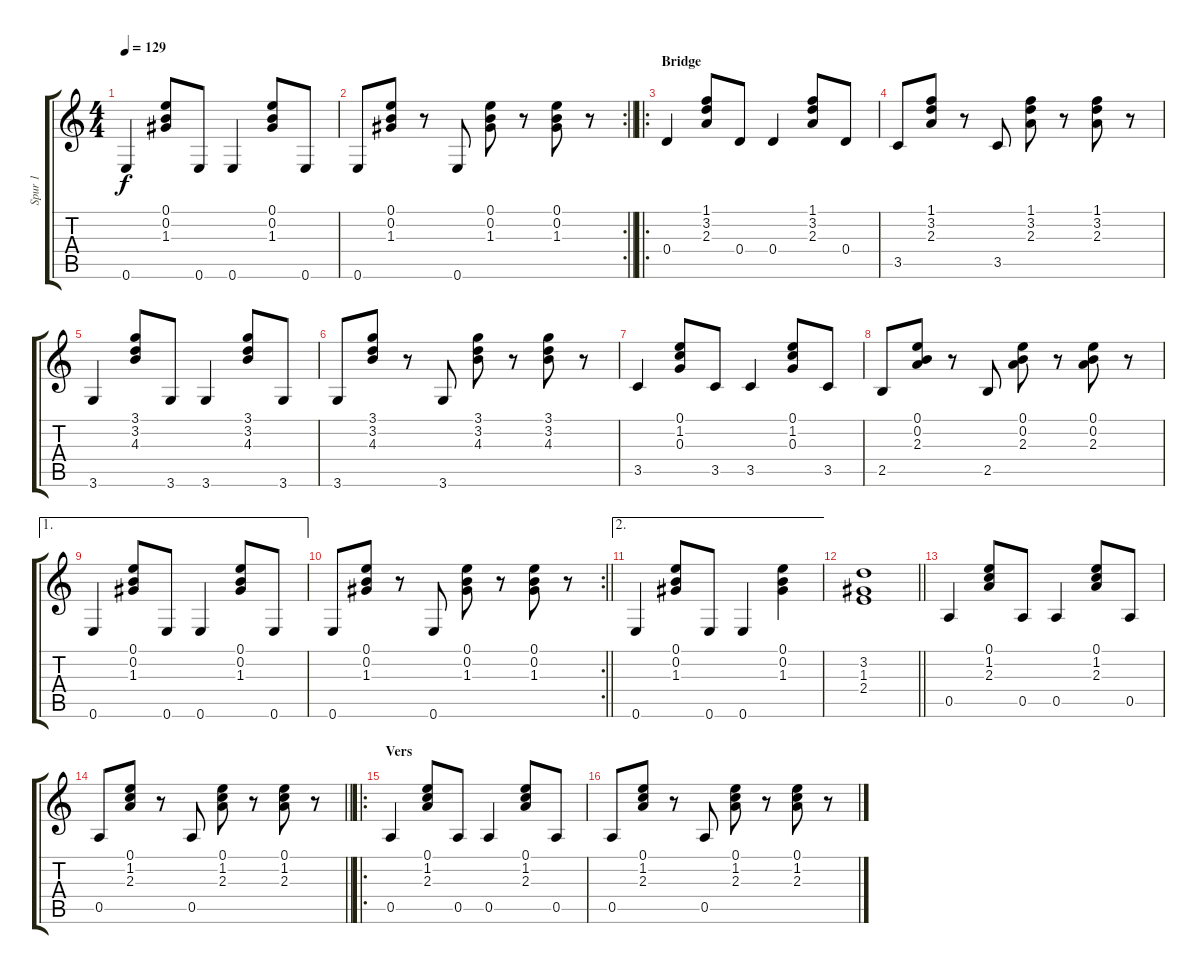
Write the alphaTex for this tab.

\track ("Spur 1" "Spur 1") {instrument acousticguitarnylon}
\staff {score tabs}
\tuning (E4 B3 G3 D3 A2 E2) {hide}
\ts (4 4)
\tempo 129
\clef g2
\ks c
0.6.4{dy f} (0.1 0.2 1.3).8 0.6.8 0.6.4 (0.1 0.2 1.3).8 0.6.8 |
\rc 2
\barLineRight lightlight
0.6.8 (0.1 0.2 1.3).8 r.8 0.6.8 (0.1 0.2 1.3).8 r.8 (0.1 0.2 1.3).8 r.8 |
\ro
\section ("" "Bridge")
0.4.4 (1.1 3.2 2.3).8 0.4.8 0.4.4 (1.1 3.2 2.3).8 0.4.8 |
3.5.8 (1.1 3.2 2.3).8 r.8 3.5.8 (1.1 3.2 2.3).8 r.8 (1.1 3.2 2.3).8 r.8 |
3.6.4 (3.1 3.2 4.3).8 3.6.8 3.6.4 (3.1 3.2 4.3).8 3.6.8 |
3.6.8 (3.1 3.2 4.3).8 r.8 3.6.8 (3.1 3.2 4.3).8 r.8 (3.1 3.2 4.3).8 r.8 |
3.5.4 (0.1 1.2 0.3).8 3.5.8 3.5.4 (0.1 1.2 0.3).8 3.5.8 |
2.5.8 (0.1 0.2 2.3).8 r.8 2.5.8 (0.1 0.2 2.3).8 r.8 (0.1 0.2 2.3).8 r.8 |
\ae 1
0.6.4 (0.1 0.2 1.3).8 0.6.8 0.6.4 (0.1 0.2 1.3).8 0.6.8 |
\rc 2
\barLineRight lightlight
0.6.8 (0.1 0.2 1.3).8 r.8 0.6.8 (0.1 0.2 1.3).8 r.8 (0.1 0.2 1.3).8 r.8 |
\ae 2
0.6.4 (0.1 0.2 1.3).8 0.6.8 0.6.4 (0.1 0.2 1.3).4 |
\barLineRight lightlight
(3.2 1.3 2.4).1 |
0.5.4 (0.1 1.2 2.3).8 0.5.8 0.5.4 (0.1 1.2 2.3).8 0.5.8 |
\barLineRight lightlight
0.5.8 (0.1 1.2 2.3).8 r.8 0.5.8 (0.1 1.2 2.3).8 r.8 (0.1 1.2 2.3).8 r.8 |
\ro
\section ("" "Vers")
0.5.4 (0.1 1.2 2.3).8 0.5.8 0.5.4 (0.1 1.2 2.3).8 0.5.8 |
0.5.8 (0.1 1.2 2.3).8 r.8 0.5.8 (0.1 1.2 2.3).8 r.8 (0.1 1.2 2.3).8 r.8
